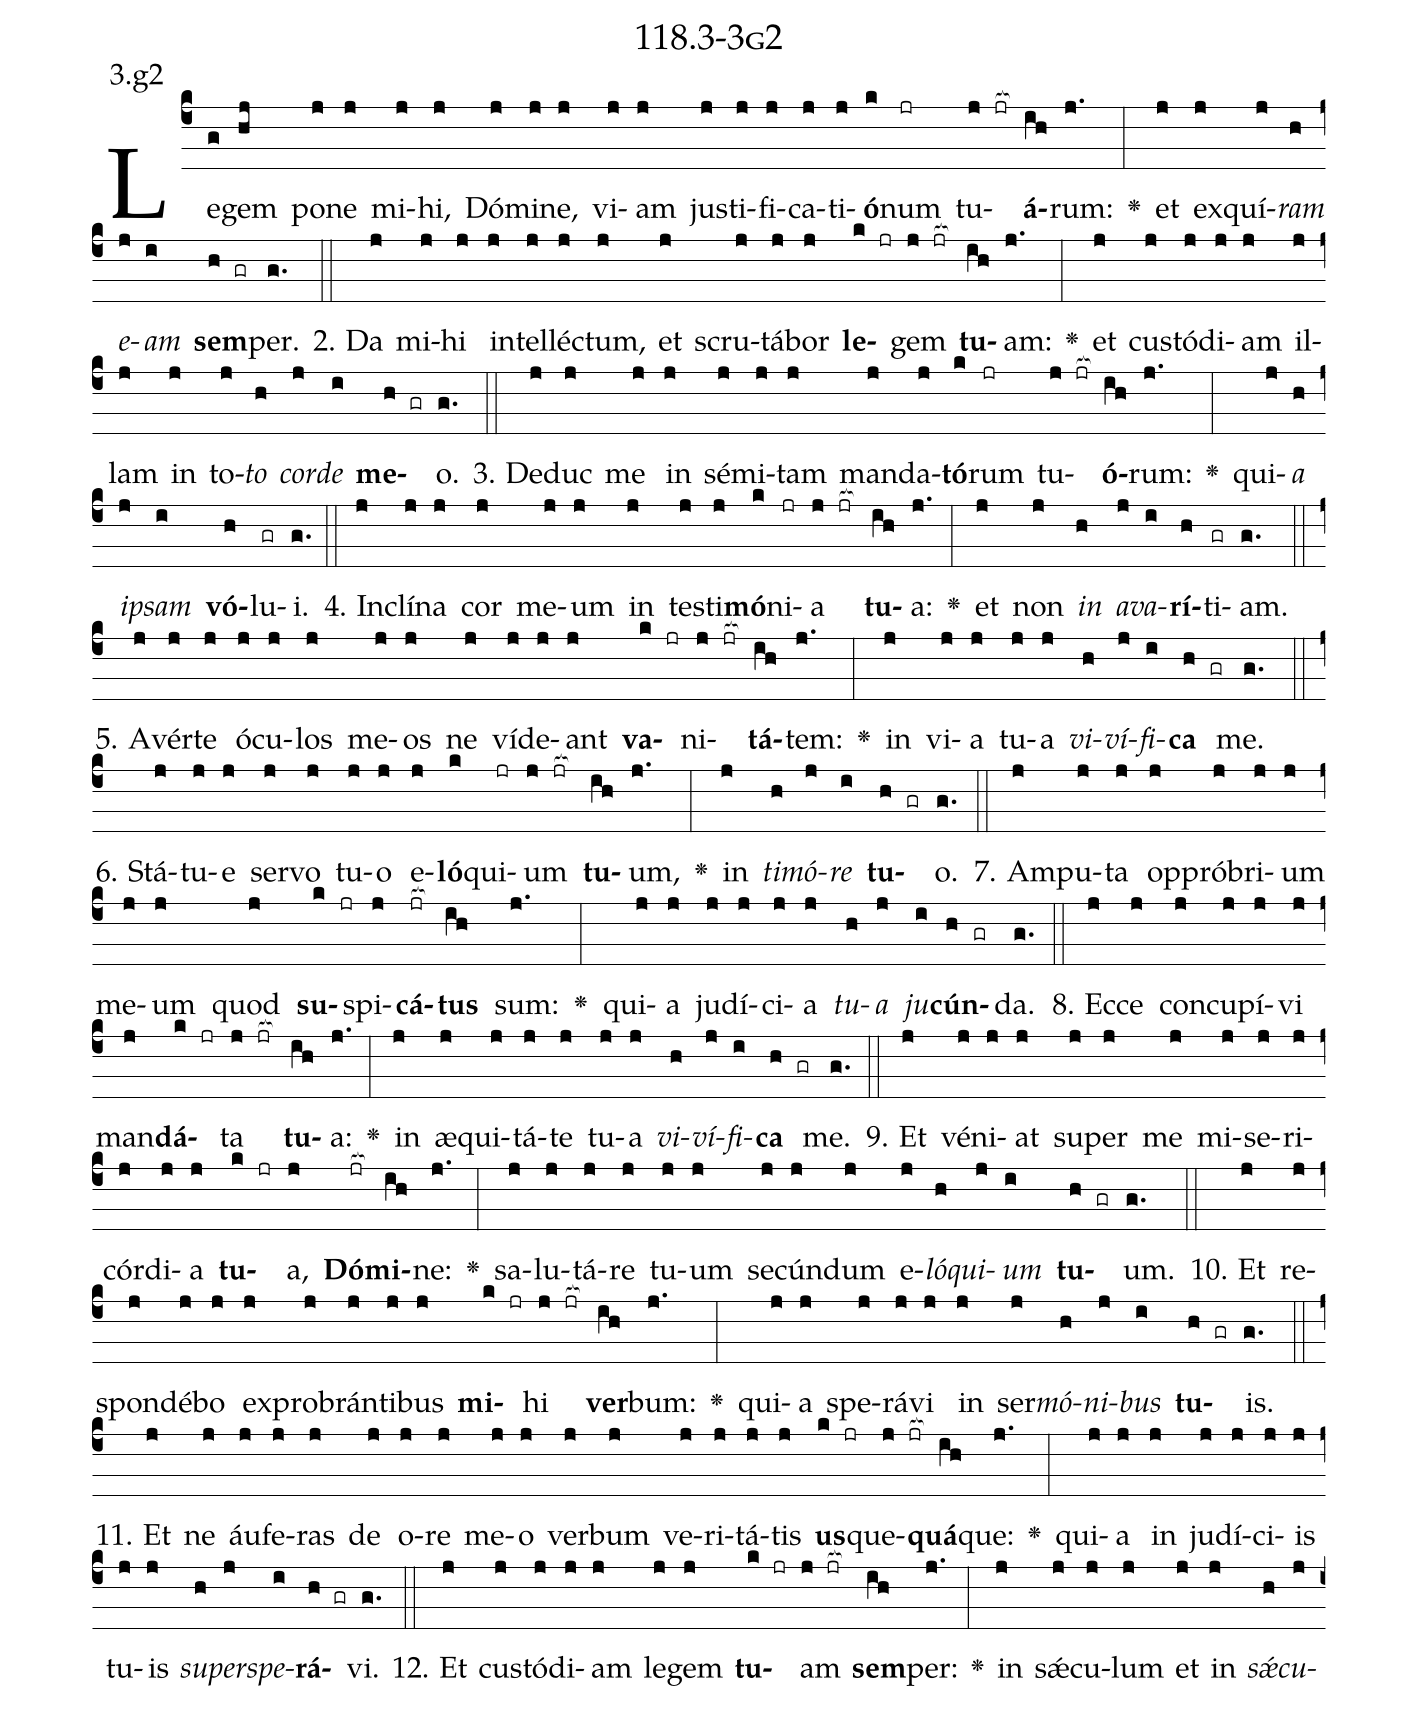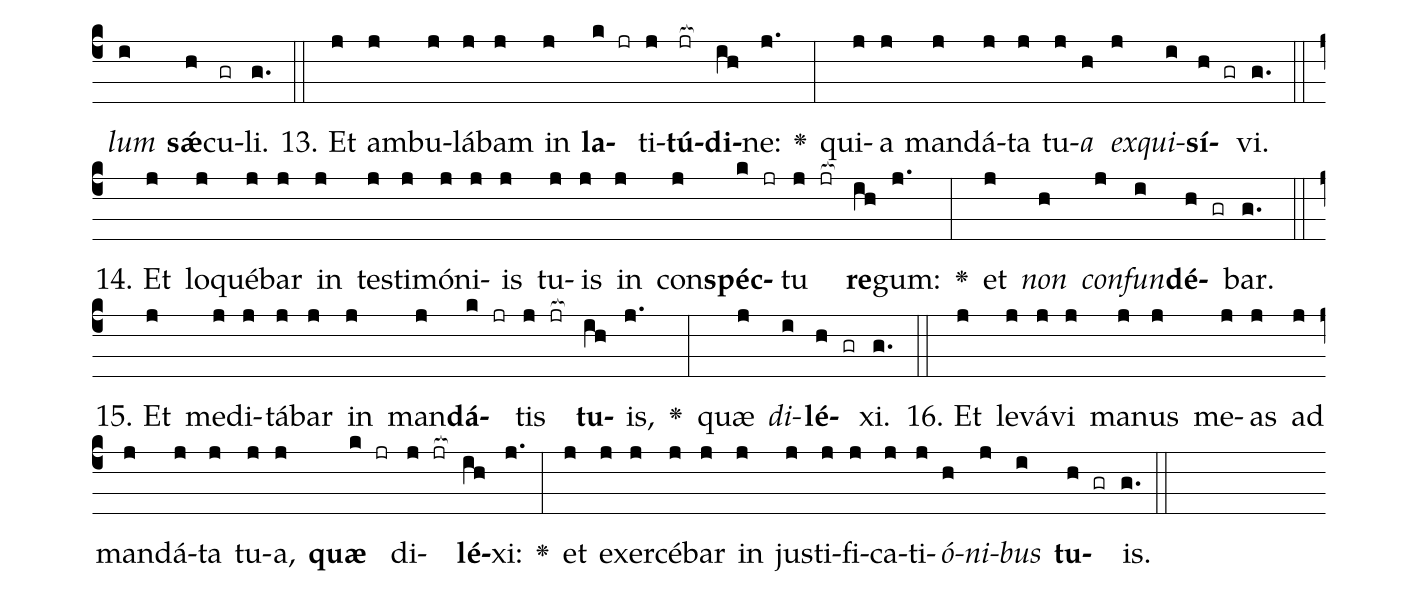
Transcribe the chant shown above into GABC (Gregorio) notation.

name: 118.3-3g2;
annotation: 3.g2;
%%
(c4)Le(g)gem(hj) po(j)ne(j) mi(j)hi,(j) Dó(j)mi(j)ne,(j) vi(j)am(j) jus(j)ti(j)fi(j)ca(j)ti(j)<b>ó</b>(k)num(jr) tu(j jr[ocb:1{])<b>á</b>(ih[ocb:0}])rum:(j.) <v>\greheightstar</v>(:) et(j) ex(j)quí(j)<i>ram</i>(h) <i>e</i>(j)<i>am</i>(i) <b>sem</b>(h gr)per.(g.) (::)
2. Da(j) mi(j)hi(j) in(j)tel(j)léc(j)tum,(j) et(j) scru(j)tá(j)bor(j) <b>le</b>(k jr)gem(j jr[ocb:1{]) <b>tu</b>(ih[ocb:0}])am:(j.) <v>\greheightstar</v>(:) et(j) cus(j)tó(j)di(j)am(j) il(j)lam(j) in(j) to(j)<i>to</i>(h) <i>cor</i>(j)<i>de</i>(i) <b>me</b>(h gr)o.(g.) (::)
3. De(j)duc(j) me(j) in(j) sé(j)mi(j)tam(j) man(j)da(j)<b>tó</b>(k)rum(jr) tu(j jr[ocb:1{])<b>ó</b>(ih[ocb:0}])rum:(j.) <v>\greheightstar</v>(:) qui(j)<i>a</i>(h) <i>ip</i>(j)<i>sam</i>(i) <b>vó</b>(h)lu(gr)i.(g.) (::)
4. In(j)clí(j)na(j) cor(j) me(j)um(j) in(j) tes(j)ti(j)<b>mó</b>(k)ni(jr)a(j jr[ocb:1{]) <b>tu</b>(ih[ocb:0}])a:(j.) <v>\greheightstar</v>(:) et(j) non(j) <i>in</i>(h) <i>a</i>(j)<i>va</i>(i)<b>rí</b>(h)ti(gr)am.(g.) (::)
5. A(j)vér(j)te(j) ó(j)cu(j)los(j) me(j)os(j) ne(j) ví(j)de(j)ant(j) <b>va</b>(k jr)ni(j jr[ocb:1{])<b>tá</b>(ih[ocb:0}])tem:(j.) <v>\greheightstar</v>(:) in(j) vi(j)a(j) tu(j)a(j) <i>vi</i>(h)<i>ví</i>(j)<i>fi</i>(i)<b>ca</b>(h gr) me.(g.) (::)
6. Stá(j)tu(j)e(j) ser(j)vo(j) tu(j)o(j) e(j)<b>ló</b>(k)qui(jr)um(j jr[ocb:1{]) <b>tu</b>(ih[ocb:0}])um,(j.) <v>\greheightstar</v>(:) in(j) <i>ti</i>(h)<i>mó</i>(j)<i>re</i>(i) <b>tu</b>(h gr)o.(g.) (::)
7. Am(j)pu(j)ta(j) op(j)pró(j)bri(j)um(j) me(j)um(j) quod(j) <b>su</b>(k jr)spi(j)<b>cá</b>(jr[ocb:1{])<b>tus</b>(ih[ocb:0}]) sum:(j.) <v>\greheightstar</v>(:) qui(j)a(j) ju(j)dí(j)ci(j)a(j) <i>tu</i>(h)<i>a</i>(j) <i>ju</i>(i)<b>cún</b>(h gr)da.(g.) (::)
8. Ec(j)ce(j) con(j)cu(j)pí(j)vi(j) man(j)<b>dá</b>(k jr)ta(j jr[ocb:1{]) <b>tu</b>(ih[ocb:0}])a:(j.) <v>\greheightstar</v>(:) in(j) æ(j)qui(j)tá(j)te(j) tu(j)a(j) <i>vi</i>(h)<i>ví</i>(j)<i>fi</i>(i)<b>ca</b>(h gr) me.(g.) (::)
9. Et(j) vé(j)ni(j)at(j) su(j)per(j) me(j) mi(j)se(j)ri(j)cór(j)di(j)a(j) <b>tu</b>(k jr)a,(j) <b>Dó</b>(jr[ocb:1{])<b>mi</b>(ih[ocb:0}])ne:(j.) <v>\greheightstar</v>(:) sa(j)lu(j)tá(j)re(j) tu(j)um(j) se(j)cún(j)dum(j) e(j)<i>ló</i>(h)<i>qui</i>(j)<i>um</i>(i) <b>tu</b>(h gr)um.(g.) (::)
10. Et(j) re(j)spon(j)dé(j)bo(j) ex(j)pro(j)brán(j)ti(j)bus(j) <b>mi</b>(k jr)hi(j jr[ocb:1{]) <b>ver</b>(ih[ocb:0}])bum:(j.) <v>\greheightstar</v>(:) qui(j)a(j) spe(j)rá(j)vi(j) in(j) ser(j)<i>mó</i>(h)<i>ni</i>(j)<i>bus</i>(i) <b>tu</b>(h gr)is.(g.) (::)
11. Et(j) ne(j) áu(j)fe(j)ras(j) de(j) o(j)re(j) me(j)o(j) ver(j)bum(j) ve(j)ri(j)tá(j)tis(j) <b>us</b>(k jr)que(j jr[ocb:1{])<b>quá</b>(ih[ocb:0}])que:(j.) <v>\greheightstar</v>(:) qui(j)a(j) in(j) ju(j)dí(j)ci(j)is(j) tu(j)is(j) <i>su</i>(h)<i>per</i>(j)<i>spe</i>(i)<b>rá</b>(h gr)vi.(g.) (::)
12. Et(j) cus(j)tó(j)di(j)am(j) le(j)gem(j) <b>tu</b>(k jr)am(j jr[ocb:1{]) <b>sem</b>(ih[ocb:0}])per:(j.) <v>\greheightstar</v>(:) in(j) sǽ(j)cu(j)lum(j) et(j) in(j) <i>sǽ</i>(h)<i>cu</i>(j)<i>lum</i>(i) <b>sǽ</b>(h)cu(gr)li.(g.) (::)
13. Et(j) am(j)bu(j)lá(j)bam(j) in(j) <b>la</b>(k jr)ti(j)<b>tú</b>(jr[ocb:1{])<b>di</b>(ih[ocb:0}])ne:(j.) <v>\greheightstar</v>(:) qui(j)a(j) man(j)dá(j)ta(j) tu(j)<i>a</i>(h) <i>ex</i>(j)<i>qui</i>(i)<b>sí</b>(h gr)vi.(g.) (::)
14. Et(j) lo(j)qué(j)bar(j) in(j) tes(j)ti(j)mó(j)ni(j)is(j) tu(j)is(j) in(j) con(j)<b>spéc</b>(k jr)tu(j jr[ocb:1{]) <b>re</b>(ih[ocb:0}])gum:(j.) <v>\greheightstar</v>(:) et(j) <i>non</i>(h) <i>con</i>(j)<i>fun</i>(i)<b>dé</b>(h gr)bar.(g.) (::)
15. Et(j) me(j)di(j)tá(j)bar(j) in(j) man(j)<b>dá</b>(k jr)tis(j jr[ocb:1{]) <b>tu</b>(ih[ocb:0}])is,(j.) <v>\greheightstar</v>(:) quæ(j) <i>di</i>(i)<b>lé</b>(h gr)xi.(g.) (::)
16. Et(j) le(j)vá(j)vi(j) ma(j)nus(j) me(j)as(j) ad(j) man(j)dá(j)ta(j) tu(j)a,(j) <b>quæ</b>(k jr) di(j jr[ocb:1{])<b>lé</b>(ih[ocb:0}])xi:(j.) <v>\greheightstar</v>(:) et(j) ex(j)er(j)cé(j)bar(j) in(j) jus(j)ti(j)fi(j)ca(j)ti(j)<i>ó</i>(h)<i>ni</i>(j)<i>bus</i>(i) <b>tu</b>(h gr)is.(g.) (::)
